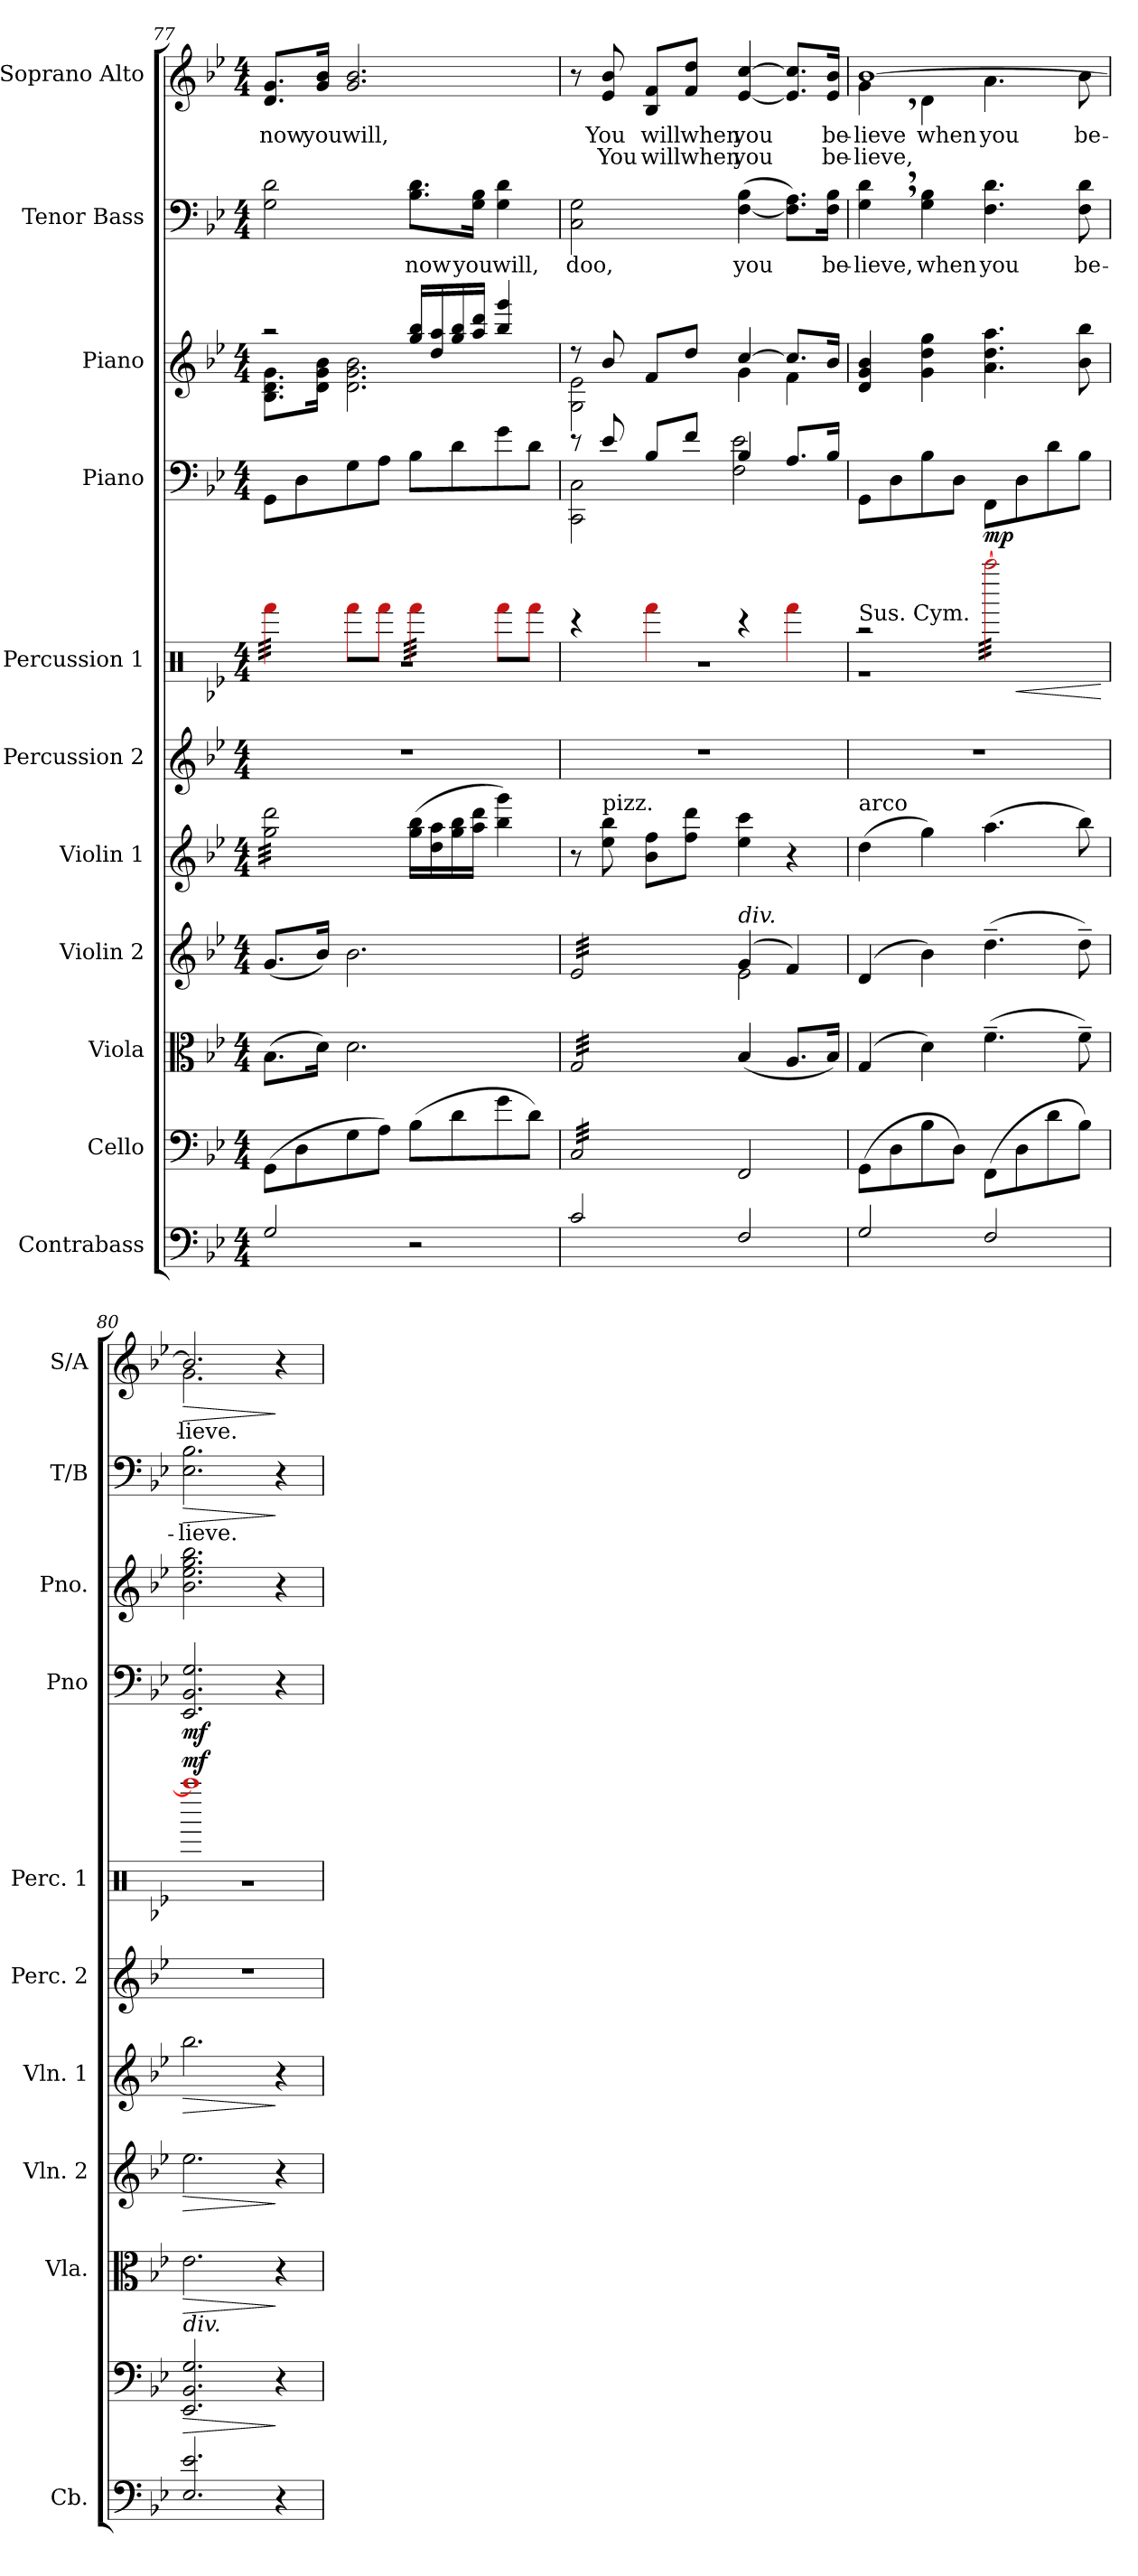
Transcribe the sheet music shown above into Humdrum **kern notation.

**kern	**kern	**dynam	**kern	**dynam	**kern	**dynam	**kern	**dynam	**kern	**kern	**dynam	**kern	**dynam	**kern	**kern	**text	**dynam	**kern	**text	**text	**dynam
*part11	*part10	*part10	*part9	*part9	*part8	*part8	*part7	*part7	*part6	*part5	*part5	*part4	*part4	*part3	*part2	*part2	*part2	*part1	*part1	*part1	*part1
*staff11	*staff10	*staff10	*staff9	*staff9	*staff8	*staff8	*staff7	*staff7	*staff6	*staff5	*staff5	*staff4	*staff4	*staff3	*staff2	*staff2	*staff2	*staff1	*staff1	*staff1	*staff1
*I"Contrabass	*I"Cello	*	*I"Viola	*	*I"Violin 2	*	*I"Violin 1	*	*I"Percussion 2	*I"Percussion 1	*	*I"Piano	*	*I"Piano	*I"Tenor Bass	*	*	*I"Soprano Alto	*	*	*
*I'Cb.	*	*	*I'Vla.	*	*I'Vln. 2	*	*I'Vln. 1	*	*I'Perc. 2	*I'Perc. 1	*	*I'Pno	*	*I'Pno.	*I'T/B	*	*	*I'S/A	*	*	*
*clefF4	*clefF4	*	*clefC3	*	*clefG2	*	*clefG2	*	*clefG2	*clefX	*	*clefF4	*	*clefG2	*clefF4	*	*	*clefG2	*	*	*
*ITrd7c12	*	*	*	*	*	*	*	*	*	*ITrd-14c-24	*	*	*	*	*	*	*	*	*	*	*
*k[b-e-]	*k[b-e-]	*	*k[b-e-]	*	*k[b-e-]	*	*k[b-e-]	*	*k[b-e-]	*k[b-e-]	*	*k[b-e-]	*	*k[b-e-]	*k[b-e-]	*	*	*k[b-e-]	*	*	*
*M4/4	*M4/4	*	*M4/4	*	*M4/4	*	*M4/4	*	*M4/4	*M4/4	*	*M4/4	*	*M4/4	*M4/4	*	*	*M4/4	*	*	*
=77	=77	=77	=77	=77	=77	=77	=77	=77	=77	=77	=77	=77	=77	=77	=77	=77	=77	=77	=77	=77	=77
*	*	*	*	*	*	*	*	*	*	*^	*	*	*	*^	*	*	*	*	*	*	*
!	!	!	!	!	!	!	!	!	!	!	!	!	!	!	!	!	!	!	!	!	!LO:LY:b	!	!
*	*	*	*	*	*	*	*tremolo	*	*	*	*	*	*	*	*	*	*	*	*	*	*	*	*
*	*	*	*	*	*	*	*	*	*	*tremolo	*	*	*	*	*	*	*	*	*	*	*	*	*
2GG/	(8GG\L	.	(8.B-\L	.	(8.g/L	.	32gg\ 32ddd\LLL	.	1r	32fff\LLL	1r	.	8GG\L	.	2r	8.B-\ 8.d\ 8.g\L	2G\ 2d\	.	.	8.d/ 8.g/L	now	.	.
.	.	.	.	.	.	.	32gg\ 32ddd\	.	.	32fff\	.	.	.	.	.	.	.	.	.	.	.	.	.
.	.	.	.	.	.	.	32gg\ 32ddd\	.	.	32fff\	.	.	.	.	.	.	.	.	.	.	.	.	.
.	.	.	.	.	.	.	32gg\ 32ddd\	.	.	32fff\	.	.	.	.	.	.	.	.	.	.	.	.	.
.	8D\	.	.	.	.	.	32gg\ 32ddd\	.	.	32fff\	.	.	8D\	.	.	.	.	.	.	.	.	.	.
.	.	.	.	.	.	.	32gg\ 32ddd\	.	.	32fff\	.	.	.	.	.	.	.	.	.	.	.	.	.
!	!	!	!	!	!	!	!	!	!	!	!	!	!	!	!	!	!	!	!	!	!LO:LY:b	!	!
.	.	.	16d\Jk)	.	16b-/Jk)	.	32gg\ 32ddd\	.	.	32fff\	.	.	.	.	.	16d\ 16g\ 16b-\Jk	.	.	.	16g/ 16b-/Jk	you	.	.
.	.	.	.	.	.	.	32gg\ 32ddd\	.	.	32fff\JJJ	.	.	.	.	.	.	.	.	.	.	.	.	.
*	*	*	*	*	*	*	*	*	*	*Xtremolo	*	*	*	*	*	*	*	*	*	*	*	*	*
!	!	!	!	!	!	!	!	!	!	!	!	!	!	!	!	!	!	!	!	!	!LO:LY:b	!	!
.	8G\	.	2.d\	.	2.b-\	.	32gg\ 32ddd\	.	.	8fff\L	.	.	8G\	.	.	2.d\ 2.g\ 2.b-\	.	.	.	2.g/ 2.b-/	will,	.	.
.	.	.	.	.	.	.	32gg\ 32ddd\	.	.	.	.	.	.	.	.	.	.	.	.	.	.	.	.
.	.	.	.	.	.	.	32gg\ 32ddd\	.	.	.	.	.	.	.	.	.	.	.	.	.	.	.	.
.	.	.	.	.	.	.	32gg\ 32ddd\	.	.	.	.	.	.	.	.	.	.	.	.	.	.	.	.
.	8A\J)	.	.	.	.	.	32gg\ 32ddd\	.	.	8fff\J	.	.	8A\J	.	.	.	.	.	.	.	.	.	.
.	.	.	.	.	.	.	32gg\ 32ddd\	.	.	.	.	.	.	.	.	.	.	.	.	.	.	.	.
.	.	.	.	.	.	.	32gg\ 32ddd\	.	.	.	.	.	.	.	.	.	.	.	.	.	.	.	.
.	.	.	.	.	.	.	32gg\ 32ddd\JJJ	.	.	.	.	.	.	.	.	.	.	.	.	.	.	.	.
*	*	*	*	*	*	*	*Xtremolo	*	*	*	*	*	*	*	*	*	*	*	*	*	*	*	*
!	!	!	!	!	!	!	!	!	!	!	!	!	!	!	!	!	!	!LO:LY:b	!	!	!	!	!
*	*	*	*	*	*	*	*	*	*	*tremolo	*	*	*	*	*	*	*	*	*	*	*	*	*
2r	(8B-\L	.	.	.	.	.	(16gg\ 16bb-\LL	.	.	32fff\LLL	.	.	8B-\L	.	16gg/ 16bb-/LL	.	8.B-\ 8.d\L	now	.	.	.	.	.
.	.	.	.	.	.	.	.	.	.	32fff\	.	.	.	.	.	.	.	.	.	.	.	.	.
.	.	.	.	.	.	.	16dd\ 16aa\	.	.	32fff\	.	.	.	.	16dd/ 16aa/	.	.	.	.	.	.	.	.
.	.	.	.	.	.	.	.	.	.	32fff\	.	.	.	.	.	.	.	.	.	.	.	.	.
.	8d\	.	.	.	.	.	16gg\ 16bb-\	.	.	32fff\	.	.	8d\	.	16gg/ 16bb-/	.	.	.	.	.	.	.	.
.	.	.	.	.	.	.	.	.	.	32fff\	.	.	.	.	.	.	.	.	.	.	.	.	.
!	!	!	!	!	!	!	!	!	!	!	!	!	!	!	!	!	!	!LO:LY:b	!	!	!	!	!
.	.	.	.	.	.	.	16aa\ 16ddd\JJ	.	.	32fff\	.	.	.	.	16aa/ 16ddd/JJ	.	16G\ 16B-\Jk	you	.	.	.	.	.
.	.	.	.	.	.	.	.	.	.	32fff\JJJ	.	.	.	.	.	.	.	.	.	.	.	.	.
*	*	*	*	*	*	*	*	*	*	*Xtremolo	*	*	*	*	*	*	*	*	*	*	*	*	*
!	!	!	!	!	!	!	!	!	!	!	!	!	!	!	!	!	!	!LO:LY:b	!	!	!	!	!
.	8g\	.	.	.	.	.	4bb-\ 4ggg\)	.	.	8fff\L	.	.	8g\	.	4bb-/ 4ggg/	.	4G\ 4d\	will,	.	.	.	.	.
.	8d\J)	.	.	.	.	.	.	.	.	8fff\J	.	.	8d\J	.	.	.	.	.	.	.	.	.	.
!!LO:PB:g=z
=78	=78	=78	=78	=78	=78	=78	=78	=78	=78	=78	=78	=78	=78	=78	=78	=78	=78	=78	=78	=78	=78	=78	=78
*	*	*	*	*	*^	*	*	*	*	*	*	*	*^	*	*	*	*	*	*	*	*	*	*
!	!	!	!	!	!	!	!	!	!	!	!	!	!	!	!	!	!	!	!	!LO:LY:b	!	!	!	!	!
*	*tremolo	*	*	*	*	*	*	*	*	*	*	*	*	*	*	*	*	*	*	*	*	*	*	*	*
*	*	*	*tremolo	*	*	*	*	*	*	*	*	*	*	*	*	*	*	*	*	*	*	*	*	*	*
*	*	*	*	*	*tremolo	*	*	*	*	*	*	*	*	*	*	*	*	*	*	*	*	*	*	*	*
2C/	32C/LLL	.	32G/LLL	.	32e-/LLL	2ryy	.	8r	.	1r	4r	1r	.	8r	2CC\ 2C\	.	8r	2G\ 2e-\	2C\ 2G\	doo,	.	8r	.	.	.
.	32C/	.	32G/	.	32e-/	.	.	.	.	.	.	.	.	.	.	.	.	.	.	.	.	.	.	.	.
.	32C/	.	32G/	.	32e-/	.	.	.	.	.	.	.	.	.	.	.	.	.	.	.	.	.	.	.	.
.	32C/	.	32G/	.	32e-/	.	.	.	.	.	.	.	.	.	.	.	.	.	.	.	.	.	.	.	.
!	!	!	!	!	!	!	!	!LO:TX:a:t=pizz.	!	!	!	!	!	!	!	!	!	!	!	!	!	!	!	!	!
!	!	!	!	!	!	!	!	!	!	!	!	!	!	!	!	!	!	!	!	!	!	!	!LO:LY:a	!LO:LY:b	!
.	32C/	.	32G/	.	32e-/	.	.	8ee-\ 8bb-\	.	.	.	.	.	8e-/	.	.	8b-/	.	.	.	.	8e-/ 8b-/	You	You	.
.	32C/	.	32G/	.	32e-/	.	.	.	.	.	.	.	.	.	.	.	.	.	.	.	.	.	.	.	.
.	32C/	.	32G/	.	32e-/	.	.	.	.	.	.	.	.	.	.	.	.	.	.	.	.	.	.	.	.
.	32C/	.	32G/	.	32e-/	.	.	.	.	.	.	.	.	.	.	.	.	.	.	.	.	.	.	.	.
!	!	!	!	!	!	!	!	!	!	!	!	!	!	!	!	!	!	!	!	!	!	!	!LO:LY:a	!LO:LY:b	!
.	32C/	.	32G/	.	32e-/	.	.	8b-\ 8ff\L	.	.	4fff\	.	.	8B-/L	.	.	8f/L	.	.	.	.	8B-/ 8f/L	will	will	.
.	32C/	.	32G/	.	32e-/	.	.	.	.	.	.	.	.	.	.	.	.	.	.	.	.	.	.	.	.
.	32C/	.	32G/	.	32e-/	.	.	.	.	.	.	.	.	.	.	.	.	.	.	.	.	.	.	.	.
.	32C/	.	32G/	.	32e-/	.	.	.	.	.	.	.	.	.	.	.	.	.	.	.	.	.	.	.	.
!	!	!	!	!	!	!	!	!	!	!	!	!	!	!	!	!	!	!	!	!	!	!	!LO:LY:a	!LO:LY:b	!
.	32C/	.	32G/	.	32e-/	.	.	8ff\ 8ddd\J	.	.	.	.	.	8f/J	.	.	8dd/J	.	.	.	.	8f/ 8dd/J	when	when	.
.	32C/	.	32G/	.	32e-/	.	.	.	.	.	.	.	.	.	.	.	.	.	.	.	.	.	.	.	.
.	32C/	.	32G/	.	32e-/	.	.	.	.	.	.	.	.	.	.	.	.	.	.	.	.	.	.	.	.
.	32C/JJJ	.	32G/JJJ	.	32e-/JJJ	.	.	.	.	.	.	.	.	.	.	.	.	.	.	.	.	.	.	.	.
*	*	*	*	*	*Xtremolo	*	*	*	*	*	*	*	*	*	*	*	*	*	*	*	*	*	*	*	*
*	*	*	*Xtremolo	*	*	*	*	*	*	*	*	*	*	*	*	*	*	*	*	*	*	*	*	*	*
*	*Xtremolo	*	*	*	*	*	*	*	*	*	*	*	*	*	*	*	*	*	*	*	*	*	*	*	*
!	!	!	!	!	!LO:TX:a:i:t=div.	!	!	!	!	!	!	!	!	!	!	!	!	!	!	!	!	!	!	!	!
!	!	!	!	!	!	!	!	!	!	!	!	!	!	!	!	!	!	!	!	!LO:LY:b	!	!	!LO:LY:a	!LO:LY:b	!
2FF/	2FF/	.	(4B-/	.	(4g/	2e-\	.	4ee-\ 4ccc\	.	.	4r	.	.	4B-/	2F\ 2e-\	.	[4cc/	4g\	(>[4F\ 4B-\	you	.	[4e-/ [4cc/	you	you	.
.	.	.	8.A/L	.	4f/)	.	.	4r	.	.	4fff\	.	.	8.A/L	.	.	8.cc/L]	4f\	8.F\] 8.A\L)	.	.	8.e-/] 8.cc/]L	.	.	.
!	!	!	!	!	!	!	!	!	!	!	!	!	!	!	!	!	!	!	!	!LO:LY:b	!	!	!LO:LY:a	!LO:LY:b	!
.	.	.	16B-/Jk)	.	.	.	.	.	.	.	.	.	.	16B-/Jk	.	.	16b-/Jk	.	16F\ 16B-\Jk	be-	.	16e-/ 16b-/Jk	be-	be-	.
*	*	*	*	*	*	*	*	*	*	*	*	*	*	*v	*v	*	*	*	*	*	*	*	*	*	*
*	*	*	*	*	*v	*v	*	*	*	*	*	*	*	*	*	*v	*v	*	*	*	*	*	*	*
=79	=79	=79	=79	=79	=79	=79	=79	=79	=79	=79	=79	=79	=79	=79	=79	=79	=79	=79	=79	=79	=79	=79
!	!	!	!	!	!	!	!	!	!	!LO:TX:a:t=Sus. Cym.	!	!	!	!	!	!	!	!	!	!	!	!
!	!	!	!	!	!	!	!LO:TX:a:t=arco	!	!	!	!	!	!	!	!	!	!	!	!	!	!	!
!	!	!	!	!	!	!	!	!	!	!	!	!	!	!	!	!	!LO:LY:b	!	!	!LO:LY:a	!LO:LY:b	!
*	*	*	*	*	*	*	*	*	*	*	*	*	*	*	*	*	*	*	*^	*	*	*
2GG/	(8GG\L	.	(4G/	.	(4d/	.	(4dd\	.	1r	2r	1r	.	8GG\L	.	4d/ 4g/ 4b-/	4G\, 4d\,	-lieve,	.	[1b-	4g,<\	-lieve	-lieve,	.
.	8D\	.	.	.	.	.	.	.	.	.	.	.	8D\	.	.	.	.	.	.	.	.	.	.
!	!	!	!	!	!	!	!	!	!	!	!	!	!	!	!	!	!LO:LY:b	!	!	!	!LO:LY:b	!	!
.	8B-\	.	4d\)	.	4b-\)	.	4gg\)	.	.	.	.	.	8B-\	.	4g\ 4dd\ 4gg\	4G\ 4B-\	when	.	.	4d\	when	.	.
.	8D\J)	.	.	.	.	.	.	.	.	.	.	.	8D\J	.	.	.	.	.	.	.	.	.	.
!	!	!	!	!	!	!	!	!	!	!	!	!LO:HP:b	!	!	!	!	!LO:LY:b	!	!	!	!LO:LY:b	!	!
!	!	!	!	!	!	!	!	!	!	!	!	!LO:DY:n=1:a	!	!	!	!	!	!	!	!	!	!	!
*	*	*	*	*	*	*	*	*	*	*tremolo	*	*	*	*	*	*	*	*	*	*	*	*	*
2FF/	(8FF\L	.	(4.f~\	.	(4.dd~\	.	(4.aa\	.	.	[>32aaaa\LLL	.	< mp	8FF\L	.	4.a\ 4.dd\ 4.aa\	4.F\ 4.d\	you	.	.	4.a\	you	.	.
.	.	.	.	.	.	.	.	.	.	32aaaa\	.	.	.	.	.	.	.	.	.	.	.	.	.
.	.	.	.	.	.	.	.	.	.	32aaaa\	.	.	.	.	.	.	.	.	.	.	.	.	.
.	.	.	.	.	.	.	.	.	.	32aaaa\	.	.	.	.	.	.	.	.	.	.	.	.	.
.	8D\	.	.	.	.	.	.	.	.	32aaaa\	.	.	8D\	.	.	.	.	.	.	.	.	.	.
.	.	.	.	.	.	.	.	.	.	32aaaa\	.	.	.	.	.	.	.	.	.	.	.	.	.
.	.	.	.	.	.	.	.	.	.	32aaaa\	.	.	.	.	.	.	.	.	.	.	.	.	.
.	.	.	.	.	.	.	.	.	.	32aaaa\	.	.	.	.	.	.	.	.	.	.	.	.	.
.	8d\	.	.	.	.	.	.	.	.	32aaaa\	.	.	8d\	.	.	.	.	.	.	.	.	.	.
.	.	.	.	.	.	.	.	.	.	32aaaa\	.	.	.	.	.	.	.	.	.	.	.	.	.
.	.	.	.	.	.	.	.	.	.	32aaaa\	.	.	.	.	.	.	.	.	.	.	.	.	.
.	.	.	.	.	.	.	.	.	.	32aaaa\	.	.	.	.	.	.	.	.	.	.	.	.	.
!	!	!	!	!	!	!	!	!	!	!	!	!	!	!	!	!	!LO:LY:b	!	!	!	!LO:LY:b	!	!
.	8B-\J)	.	8f~\)	.	8dd~\)	.	8bb-\)	.	.	32aaaa\	.	.	8B-\J	.	8b-\ 8bb-\	8F\ 8d\	be-	.	.	8b-\	be-	.	.
.	.	.	.	.	.	.	.	.	.	32aaaa\	.	.	.	.	.	.	.	.	.	.	.	.	.
.	.	.	.	.	.	.	.	.	.	32aaaa\	.	.	.	.	.	.	.	.	.	.	.	.	.
.	.	.	.	.	.	.	.	.	.	32aaaa\JJJ	.	.	.	.	.	.	.	.	.	.	.	.	.
*	*	*	*	*	*	*	*	*	*	*Xtremolo	*	*	*	*	*	*	*	*	*	*	*	*	*
*	*	*	*	*	*	*	*	*	*	*v	*v	*	*	*	*	*	*	*	*v	*v	*	*	*
.	.	.	.	.	.	.	.	.	.	.	[	.	.	.	.	.	.	.	.	.	.
=80	=80	=80	=80	=80	=80	=80	=80	=80	=80	=80	=80	=80	=80	=80	=80	=80	=80	=80	=80	=80	=80
!	!LO:TX:a:i:t=div.	!	!	!	!	!	!	!	!	!	!	!	!	!	!	!	!	!	!	!	!
!	!	!LO:HP:b	!	!LO:HP:b	!	!LO:HP:b	!	!LO:HP:b	!	!	!LO:DY:a	!	!LO:DY:b	!	!	!LO:LY:b	!LO:HP:b	!	!LO:LY:b	!	!LO:HP:b
*	*	*	*	*	*	*	*	*	*	*^	*	*	*	*	*	*	*	*^	*	*	*
2.EE-/ 2.E-/	2.EE-/ 2.BB-/ 2.G/	>	2.e-\	>	2.ee-\	>	2.bb-\	>	1r	1aaaa]	1r	mf	2.EE-/ 2.BB-/ 2.G/	mf	2.b-\ 2.ee-\ 2.gg\ 2.bb-\	2.E-\ 2.B-\	-lieve.	>	2.b-/]	2.g\	-lieve.	.	>
4r	4r	]	4r	]	4r	]	4r	]	.	.	.	.	4r	.	4r	4r	.	]	4r	4ryy	.	.	]
*	*	*	*	*	*	*	*	*	*	*v	*v	*	*	*	*	*	*	*	*v	*v	*	*	*
=	=	=	=	=	=	=	=	=	=	=	=	=	=	=	=	=	=	=	=	=	=
*-	*-	*-	*-	*-	*-	*-	*-	*-	*-	*-	*-	*-	*-	*-	*-	*-	*-	*-	*-	*-	*-
